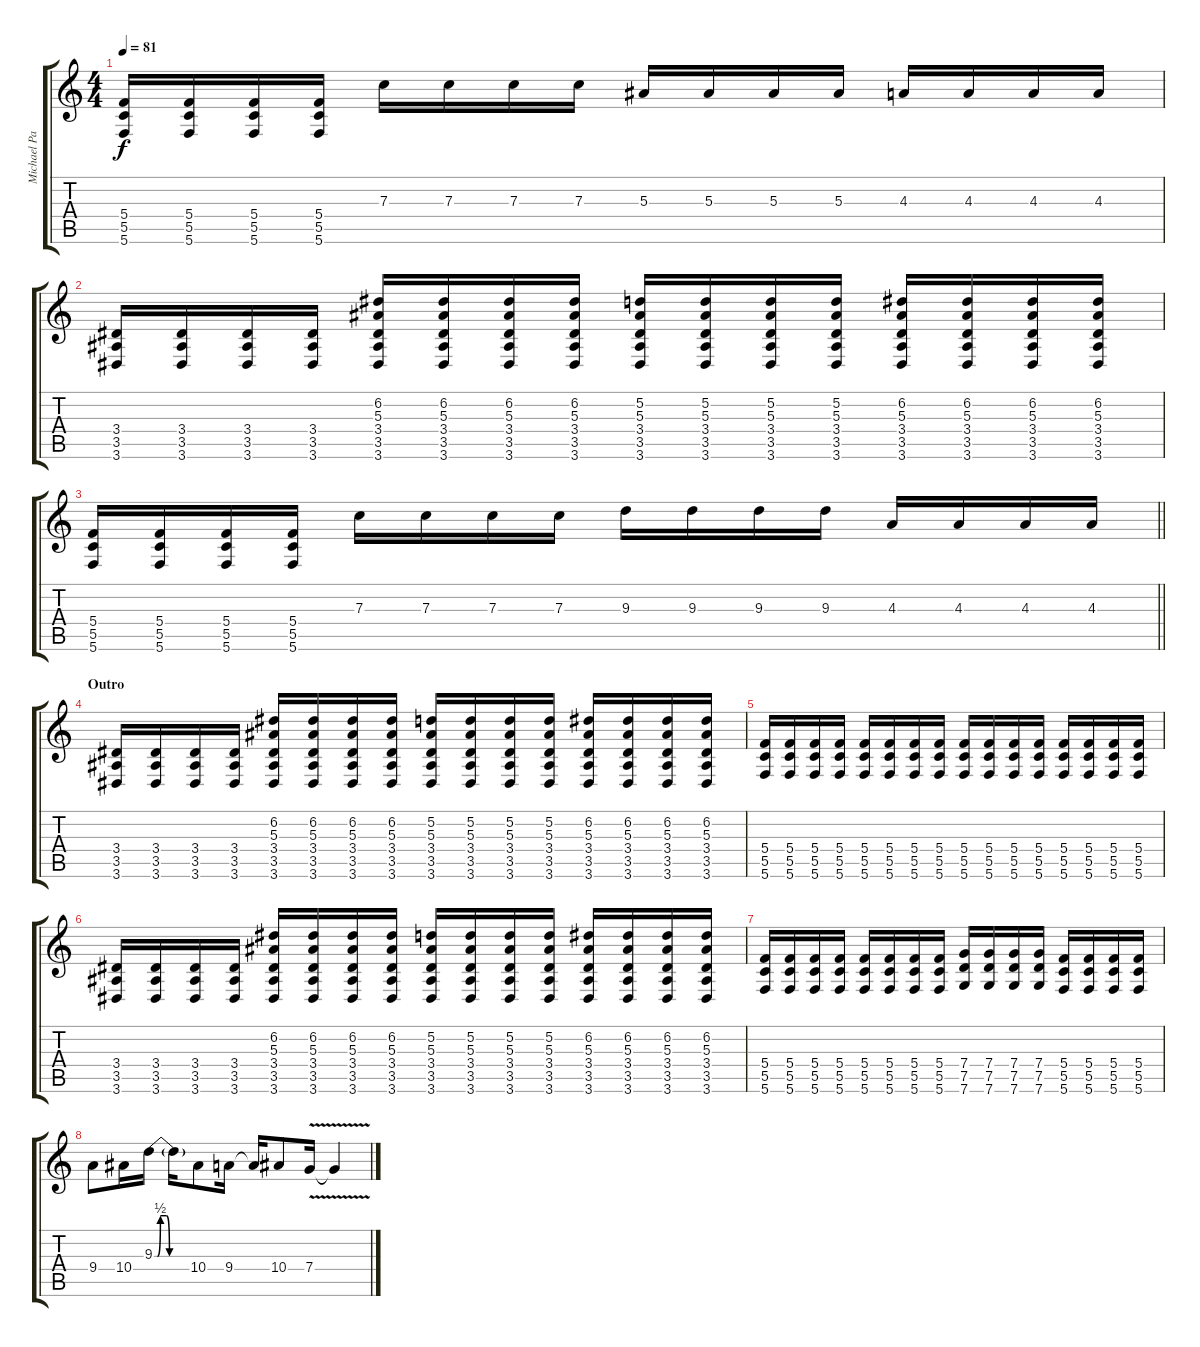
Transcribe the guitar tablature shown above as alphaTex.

\track ("Michael Paget" "Michael Pa") {instrument distortionguitar}
\staff {score tabs}
\tuning (D4 A3 F3 C3 G2 C2) {hide}
\ts (4 4)
\tempo 81
\clef g2
\ks c
(5.4 5.5 5.6).16{dy f} (5.4 5.5 5.6).16 (5.4 5.5 5.6).16 (5.4 5.5 5.6).16 7.3.16 7.3.16 7.3.16 7.3.16 5.3.16 5.3.16 5.3.16 5.3.16 4.3.16 4.3.16 4.3.16 4.3.16 |
(3.4 3.5 3.6).16 (3.4 3.5 3.6).16 (3.4 3.5 3.6).16 (3.4 3.5 3.6).16 (6.2 5.3 3.4 3.5 3.6).16 (6.2 5.3 3.4 3.5 3.6).16 (6.2 5.3 3.4 3.5 3.6).16 (6.2 5.3 3.4 3.5 3.6).16 (5.2 5.3 3.4 3.5 3.6).16 (5.2 5.3 3.4 3.5 3.6).16 (5.2 5.3 3.4 3.5 3.6).16 (5.2 5.3 3.4 3.5 3.6).16 (6.2 5.3 3.4 3.5 3.6).16 (6.2 5.3 3.4 3.5 3.6).16 (6.2 5.3 3.4 3.5 3.6).16 (6.2 5.3 3.4 3.5 3.6).16 |
\barLineRight lightlight
(5.4 5.5 5.6).16 (5.4 5.5 5.6).16 (5.4 5.5 5.6).16 (5.4 5.5 5.6).16 7.3.16 7.3.16 7.3.16 7.3.16 9.3.16 9.3.16 9.3.16 9.3.16 4.3.16 4.3.16 4.3.16 4.3.16 |
\section ("" "Outro")
(3.4 3.5 3.6).16{balance 8} (3.4 3.5 3.6).16 (3.4 3.5 3.6).16 (3.4 3.5 3.6).16 (6.2 5.3 3.4 3.5 3.6).16 (6.2 5.3 3.4 3.5 3.6).16 (6.2 5.3 3.4 3.5 3.6).16 (6.2 5.3 3.4 3.5 3.6).16 (5.2 5.3 3.4 3.5 3.6).16 (5.2 5.3 3.4 3.5 3.6).16 (5.2 5.3 3.4 3.5 3.6).16 (5.2 5.3 3.4 3.5 3.6).16 (6.2 5.3 3.4 3.5 3.6).16 (6.2 5.3 3.4 3.5 3.6).16 (6.2 5.3 3.4 3.5 3.6).16 (6.2 5.3 3.4 3.5 3.6).16 |
(5.4 5.5 5.6).16 (5.4 5.5 5.6).16 (5.4 5.5 5.6).16 (5.4 5.5 5.6).16 (5.4 5.5 5.6).16 (5.4 5.5 5.6).16 (5.4 5.5 5.6).16 (5.4 5.5 5.6).16 (5.4 5.5 5.6).16 (5.4 5.5 5.6).16 (5.4 5.5 5.6).16 (5.4 5.5 5.6).16 (5.4 5.5 5.6).16 (5.4 5.5 5.6).16 (5.4 5.5 5.6).16 (5.4 5.5 5.6).16 |
(3.4 3.5 3.6).16 (3.4 3.5 3.6).16 (3.4 3.5 3.6).16 (3.4 3.5 3.6).16 (6.2 5.3 3.4 3.5 3.6).16 (6.2 5.3 3.4 3.5 3.6).16 (6.2 5.3 3.4 3.5 3.6).16 (6.2 5.3 3.4 3.5 3.6).16 (5.2 5.3 3.4 3.5 3.6).16 (5.2 5.3 3.4 3.5 3.6).16 (5.2 5.3 3.4 3.5 3.6).16 (5.2 5.3 3.4 3.5 3.6).16 (6.2 5.3 3.4 3.5 3.6).16 (6.2 5.3 3.4 3.5 3.6).16 (6.2 5.3 3.4 3.5 3.6).16 (6.2 5.3 3.4 3.5 3.6).16 |
(5.4 5.5 5.6).16 (5.4 5.5 5.6).16 (5.4 5.5 5.6).16 (5.4 5.5 5.6).16 (5.4 5.5 5.6).16 (5.4 5.5 5.6).16 (5.4 5.5 5.6).16 (5.4 5.5 5.6).16 (7.4 7.5 7.6).16 (7.4 7.5 7.6).16 (7.4 7.5 7.6).16 (7.4 7.5 7.6).16 (5.4 5.5 5.6).16 (5.4 5.5 5.6).16 (5.4 5.5 5.6).16 (5.4 5.5 5.6).16 |
9.4.8{balance 0} 10.4.16 9.3{be (custom 0 0 5 0 10 2 20 2 25 0 60 0)}.16 9.3{t}.16 10.4.8 9.4.16 9.4{t}.16 10.4.8 7.4{v}.16 7.4{t}.4
